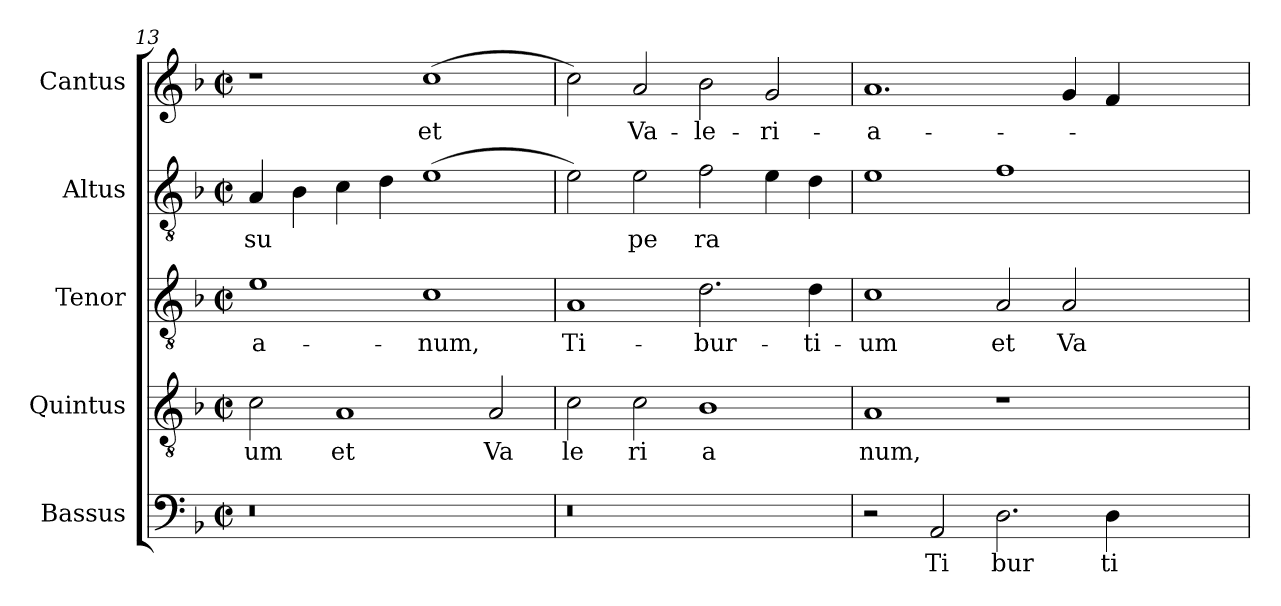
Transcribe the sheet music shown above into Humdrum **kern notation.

**kern	**text	**kern	**text	**kern	**text	**kern	**text	**kern	**text
*part5	*part5	*part4	*part4	*part3	*part3	*part2	*part2	*part1	*part1
*staff5	*staff5	*staff4	*staff4	*staff3	*staff3	*staff2	*staff2	*staff1	*staff1
*I"Bassus	*	*I"Quintus	*	*I"Tenor	*	*I"Altus	*	*I"Cantus	*
*clefF4	*	*clefGv2	*	*clefGv2	*	*clefGv2	*	*clefG2	*
*k[b-]	*	*k[b-]	*	*k[b-]	*	*k[b-]	*	*k[b-]	*
*F:	*	*F:	*	*F:	*	*F:	*	*F:	*
*M2/2	*	*M2/2	*	*M2/2	*	*M2/2	*	*M2/2	*
*met(c|)	*	*met(c|)	*	*met(c|)	*	*met(c|)	*	*met(c|)	*
=13	=13	=13	=13	=13	=13	=13	=13	=13	=13
!	!	!	!LO:LY:b:cj	!	!LO:LY:b:cj	!	!LO:LY:b:cj	!	!
0r	.	2c\	um	1e	-a-	4A/	su	1r	.
.	.	.	.	.	.	4B-\	.	.	.
!	!	!	!LO:LY:b:cj	!	!	!	!	!	!
.	.	1A	et	.	.	4c\	.	.	.
.	.	.	.	.	.	4d\	.	.	.
!	!	!	!	!	!LO:LY:b:cj	!	!	!	!LO:LY:b:cj
.	.	.	.	1c	-num,	(>1e	.	(>1cc	et
!	!	!	!LO:LY:b:cj	!	!	!	!	!	!
.	.	2A/	Va	.	.	.	.	.	.
=14	=14	=14	=14	=14	=14	=14	=14	=14	=14
!	!	!	!LO:LY:b:cj	!	!LO:LY:b:cj	!	!	!	!
0r	.	2c\	le	1A	Ti-	2e\)	.	2cc\)	.
!	!	!	!LO:LY:b:cj	!	!	!	!LO:LY:b:cj	!	!LO:LY:b:cj
.	.	2c\	ri	.	.	2e\	pe	2a/	Va-
!	!	!	!LO:LY:b:cj	!	!LO:LY:b:cj	!	!LO:LY:b:cj	!	!LO:LY:b:cj
.	.	1B-	a	2.d\	-bur-	2f\	ra	2b-\	-le-
!	!	!	!	!	!	!	!	!	!LO:LY:b:cj
.	.	.	.	.	.	4e\	.	2g/	-ri-
!	!	!	!	!	!LO:LY:b:cj	!	!	!	!
.	.	.	.	4d\	-ti-	4d\	.	.	.
=15	=15	=15	=15	=15	=15	=15	=15	=15	=15
!	!	!	!LO:LY:b:cj	!	!LO:LY:b:cj	!	!	!	!LO:LY:b:rj
2r	.	1A	num,	1c	-um	1e	.	1.a	-a-
!	!LO:LY:b:cj	!	!	!	!	!	!	!	!
2AA/	Ti	.	.	.	.	.	.	.	.
!	!LO:LY:b:cj	!LO:N:vis=1	!	!	!LO:LY:b:cj	!	!	!	!
2.D\	bur	0r	.	2A/	et	1f	.	.	.
!	!	!	!	!	!LO:LY:b:cj	!	!	!	!
.	.	.	.	2A/	Va-	.	.	4g/	.
!	!LO:LY:b:cj	!	!	!	!	!	!	!	!
4D\	ti	.	.	.	.	.	.	4f/	.
1ryy	.	.	.	1ryy	.	1ryy	.	1ryy	.
=	=	=	=	=	=	=	=	=	=
*-	*-	*-	*-	*-	*-	*-	*-	*-	*-
